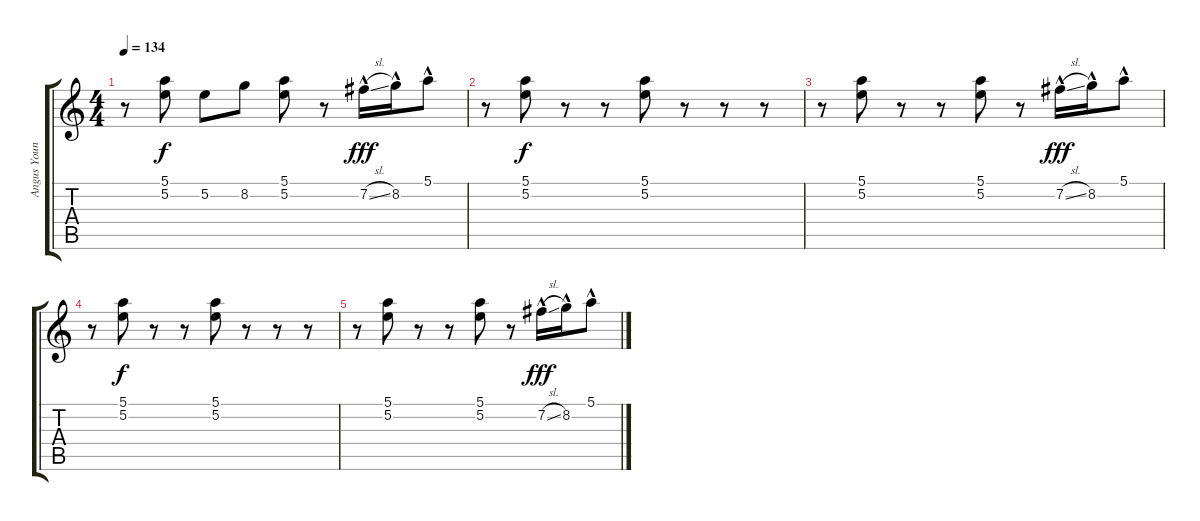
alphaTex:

\track ("Angus Young-Left " "Angus Youn") {instrument overdrivenguitar}
\staff {score tabs}
\tuning (E4 B3 G3 D3 A2 E2) {hide}
\ts (4 4)
\tempo 134
\clef g2
\ks c
r.8{dy f} (5.1 5.2).8 5.2.8 8.2.8 (5.1 5.2).8 r.8 7.2{sl hac}.16{dy fff} 8.2{hac}.16 5.1{hac}.8 |
r.8 (5.1 5.2).8{dy f} r.8 r.8 (5.1 5.2).8 r.8 r.8 r.8 |
r.8 (5.1 5.2).8 r.8 r.8 (5.1 5.2).8 r.8 7.2{sl hac}.16{dy fff} 8.2{hac}.16 5.1{hac}.8 |
r.8 (5.1 5.2).8{dy f} r.8 r.8 (5.1 5.2).8 r.8 r.8 r.8 |
r.8 (5.1 5.2).8 r.8 r.8 (5.1 5.2).8 r.8 7.2{sl hac}.16{dy fff} 8.2{hac}.16 5.1{hac}.8
